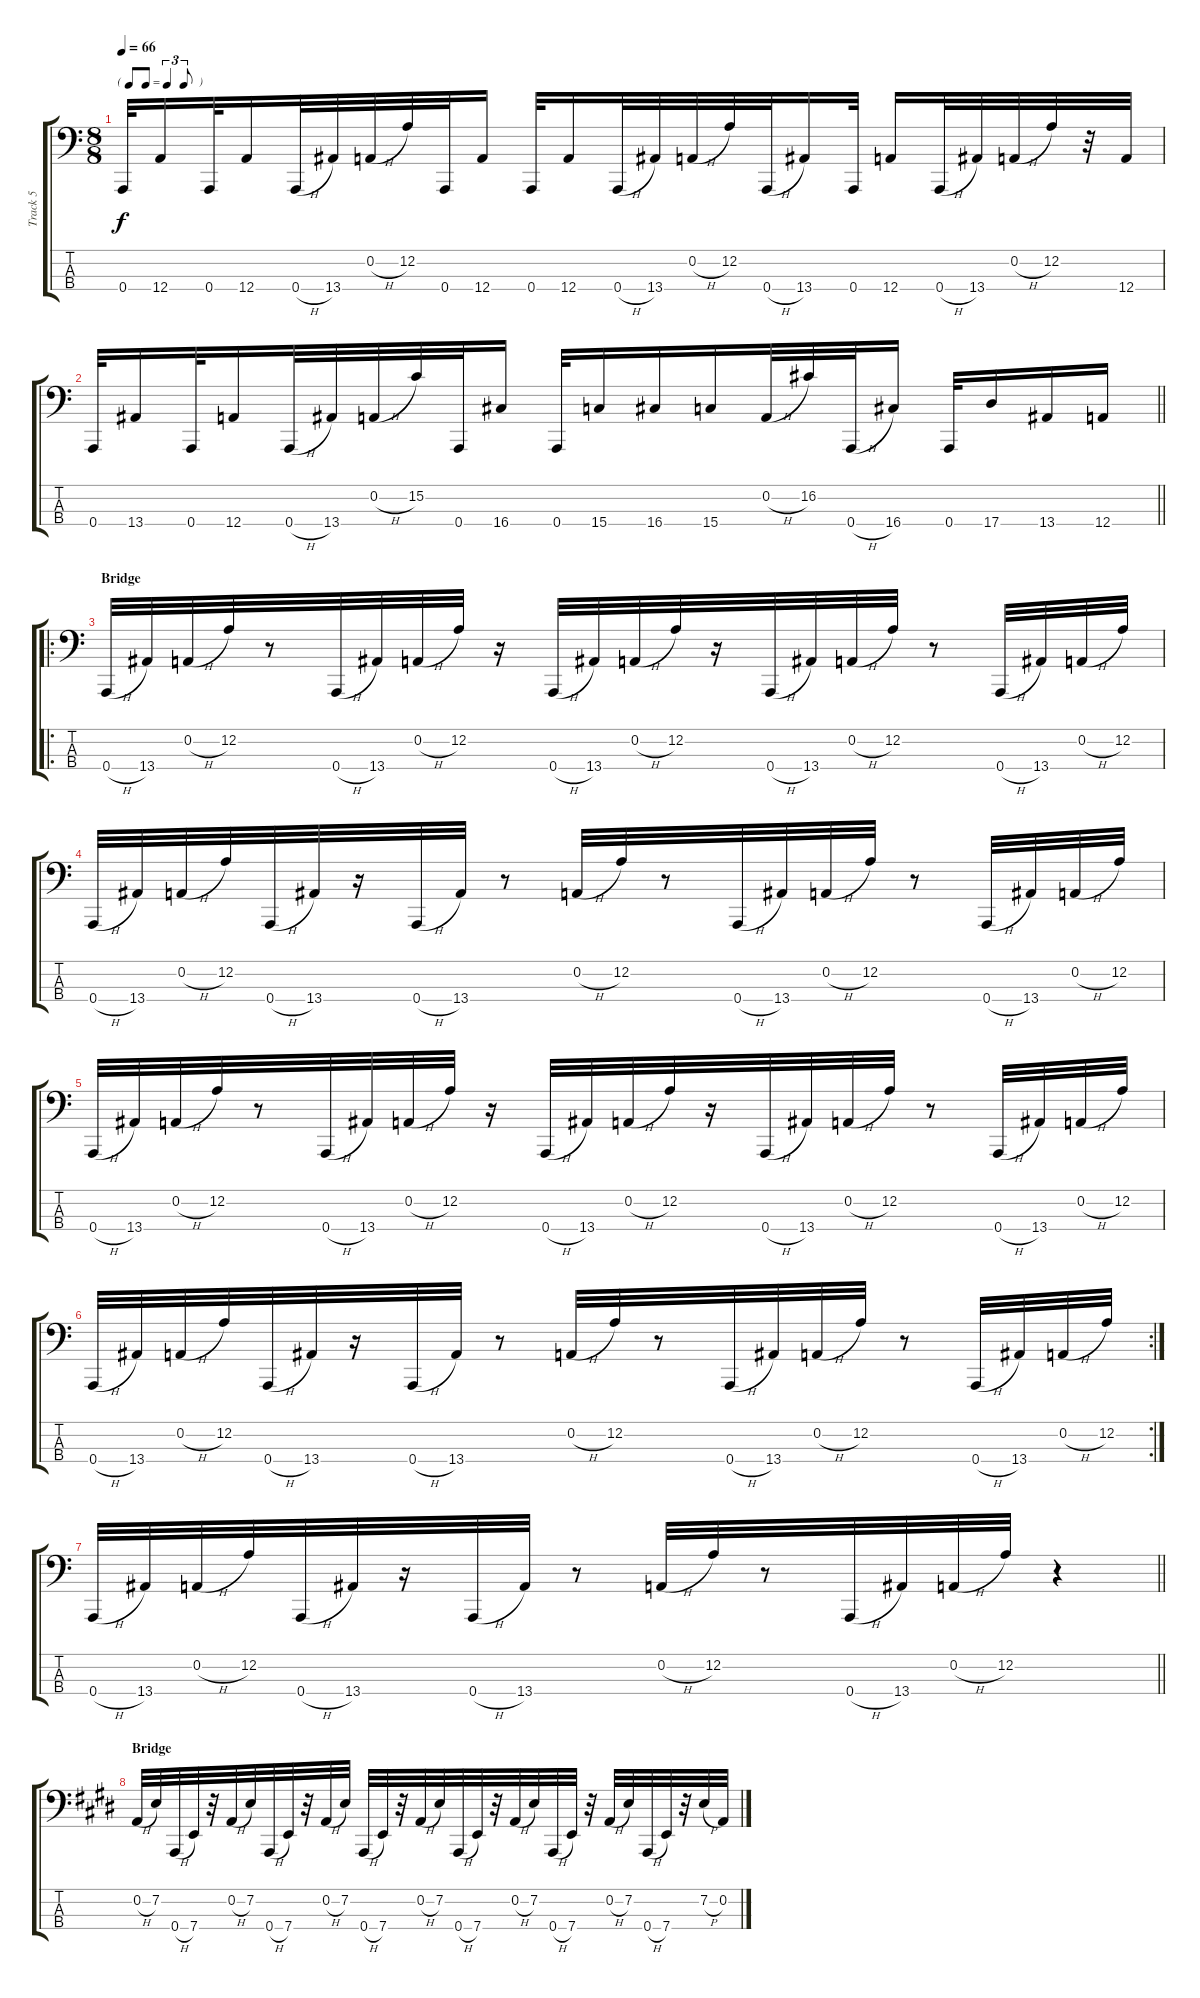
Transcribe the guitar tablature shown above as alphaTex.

\track ("Track 5" "Track 5") {instrument electricbasspick}
\staff {score tabs}
\tuning (D2 A1 E1 A0) {hide}
\ts (8 8)
\tf triplet8th
\tempo 66
\clef f4
\ks c
0.4.32{dy f} 12.4.16 0.4.32 12.4.16 0.4{h}.32 13.4.32 0.2{h}.32 12.2.32 0.4.32 12.4.16 0.4.32 12.4.16 0.4{h}.32 13.4.32 0.2{h}.32 12.2.32 0.4{h}.32 13.4.16 0.4.32 12.4.16 0.4{h}.32 13.4.32 0.2{h}.32 12.2.32 r.32 12.4.32 |
\barLineRight lightlight
0.4.32 13.4.16 0.4.32 12.4.16 0.4{h}.32 13.4.32 0.2{h}.32 15.2.32 0.4.32 16.4.16 0.4.32 15.4.16 16.4.16 15.4.16 0.2{h}.32 16.2.32 0.4{h}.32 16.4.16 0.4.32 17.4.16 13.4.16 12.4.16 |
\ro
\section ("" "Bridge")
0.4{h}.32 13.4.32 0.2{h}.32 12.2.32 r.8 0.4{h}.32 13.4.32 0.2{h}.32 12.2.32 r.16 0.4{h}.32 13.4.32 0.2{h}.32 12.2.32 r.16 0.4{h}.32 13.4.32 0.2{h}.32 12.2.32 r.8 0.4{h}.32 13.4.32 0.2{h}.32 12.2.32 |
0.4{h}.32 13.4.32 0.2{h}.32 12.2.32 0.4{h}.32 13.4.32 r.16 0.4{h}.32 13.4.32 r.8 0.2{h}.32 12.2.32 r.8 0.4{h}.32 13.4.32 0.2{h}.32 12.2.32 r.8 0.4{h}.32 13.4.32 0.2{h}.32 12.2.32 |
0.4{h}.32 13.4.32 0.2{h}.32 12.2.32 r.8 0.4{h}.32 13.4.32 0.2{h}.32 12.2.32 r.16 0.4{h}.32 13.4.32 0.2{h}.32 12.2.32 r.16 0.4{h}.32 13.4.32 0.2{h}.32 12.2.32 r.8 0.4{h}.32 13.4.32 0.2{h}.32 12.2.32 |
\rc 2
0.4{h}.32 13.4.32 0.2{h}.32 12.2.32 0.4{h}.32 13.4.32 r.16 0.4{h}.32 13.4.32 r.8 0.2{h}.32 12.2.32 r.8 0.4{h}.32 13.4.32 0.2{h}.32 12.2.32 r.8 0.4{h}.32 13.4.32 0.2{h}.32 12.2.32 |
\barLineRight lightlight
0.4{h}.32 13.4.32 0.2{h}.32 12.2.32 0.4{h}.32 13.4.32 r.16 0.4{h}.32 13.4.32 r.8 0.2{h}.32 12.2.32 r.8 0.4{h}.32 13.4.32 0.2{h}.32 12.2.32 r.4 |
\section ("" "Bridge")
\ks e
0.2{h}.32 7.2.32 0.4{h}.32 7.4.32 r.32 0.2{h}.32 7.2.32 0.4{h}.32 7.4.32 r.32 0.2{h}.32 7.2.32 0.4{h}.32 7.4.32 r.32 0.2{h}.32 7.2.32 0.4{h}.32 7.4.32 r.32 0.2{h}.32 7.2.32 0.4{h}.32 7.4.32 r.32 0.2{h}.32 7.2.32 0.4{h}.32 7.4.32 r.32 7.2{h}.32 0.2.32
